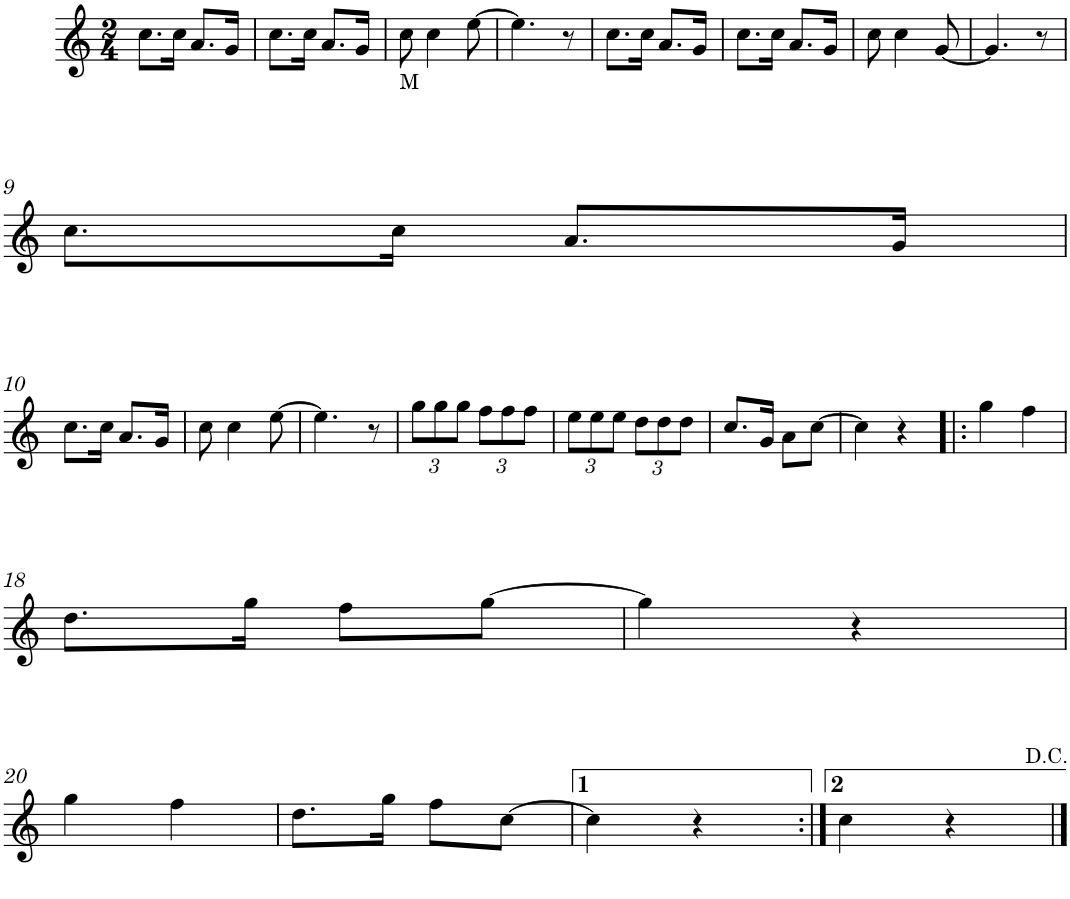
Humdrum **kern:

**kern
*part1
*staff1
*I"Gralla 1
*clefG2
*k[]
*M2/4
=1
8.cc\L
16cc\Jk
8.a/L
16g/Jk
=2
8.cc\L
16cc\Jk
8.a/L
16g/Jk
=3
!LO:TX:b:t=M
8cc\
4cc\
[8ee\
=4
4.ee\]
8r
=5
8.cc\L
16cc\Jk
8.a/L
16g/Jk
=6
8.cc\L
16cc\Jk
8.a/L
16g/Jk
=7
8cc\
4cc\
[8g/
=8
4.g/]
8r
!!LO:LB:g=z
=9
8.cc\L
16cc\Jk
8.a/L
16g/Jk
!!LO:LB:g=z
=10
8.cc\L
16cc\Jk
8.a/L
16g/Jk
=11
8cc\
4cc\
[8ee\
=12
4.ee\]
8r
=13
*Xbrackettup
12gg\L
12gg\
12gg\J
12ff\L
12ff\
12ff\J
=14
12ee\L
12ee\
12ee\J
12dd\L
12dd\
12dd\J
=15
8.cc/L
16g/Jk
8a\L
[8cc\J
=16
4cc\]
4r
=17!|:
4gg\
4ff\
!!LO:LB:g=z
=18
8.dd\L
16gg\Jk
8ff\L
[8gg\J
=19
4gg\]
4r
!!LO:LB:g=z
=20
4gg\
4ff\
=21
8.dd\L
16gg\Jk
8ff\L
[8cc\J
=22
4cc\]
4r
=23:|!
4cc\
4r
==
*-
